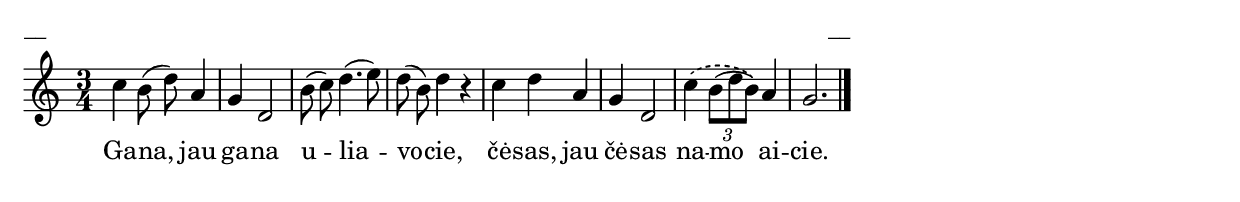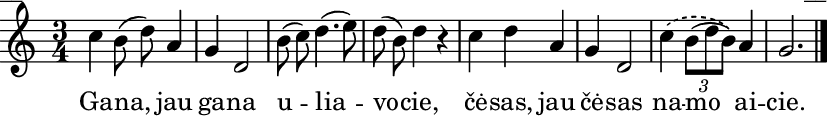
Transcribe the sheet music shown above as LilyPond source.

\version "2.13.18"
#(ly:set-option 'crop #t)

%\header {
%    title = "Gana, jau gana uliavocie"
%}
% "Skamba, skamba kankliai, 1993"
\paper {
line-width = 14\cm
left-margin = 0.4\cm
between-system-padding = 0.1\cm
between-system-space = 0.1\cm
}
\layout {
indent = #0
ragged-last = ##f
}




voiceA = \relative c' {
\clef "treble"
\key c \major
\time 3/4
c'4 b8( d) a4 | g4 d2 | b'8( c) d4.( e8) | d8( b) d4 r |
c4 d a | g4 d2 | \phrasingSlurDashed c'4\( \times 2/3 { \slurSolid b8[( d b])\) } a4 | g2.
\bar "|."
}

lyricA = \lyricmode {
Ga -- na, jau ga -- na u -- lia -- vo -- cie, čė -- sas, jau čė -- sas na -- mo ai -- cie.
}


fullScore = <<
\new Staff {
<<
\new Voice = "voiceA" {
\oneVoice \autoBeamOff \voiceA }
\new Lyrics \lyricsto "voiceA" \lyricA
>>
}
>>

\score {
\fullScore
\header { piece = "__" opus = "__" }
}
\markup { \with-color #(x11-color 'white) \sans \smaller "__" }
\score {
\unfoldRepeats
\fullScore
\midi {
\context { \Staff \remove "Staff_performer" }
\context { \Voice \consists "Staff_performer" }
}
}
